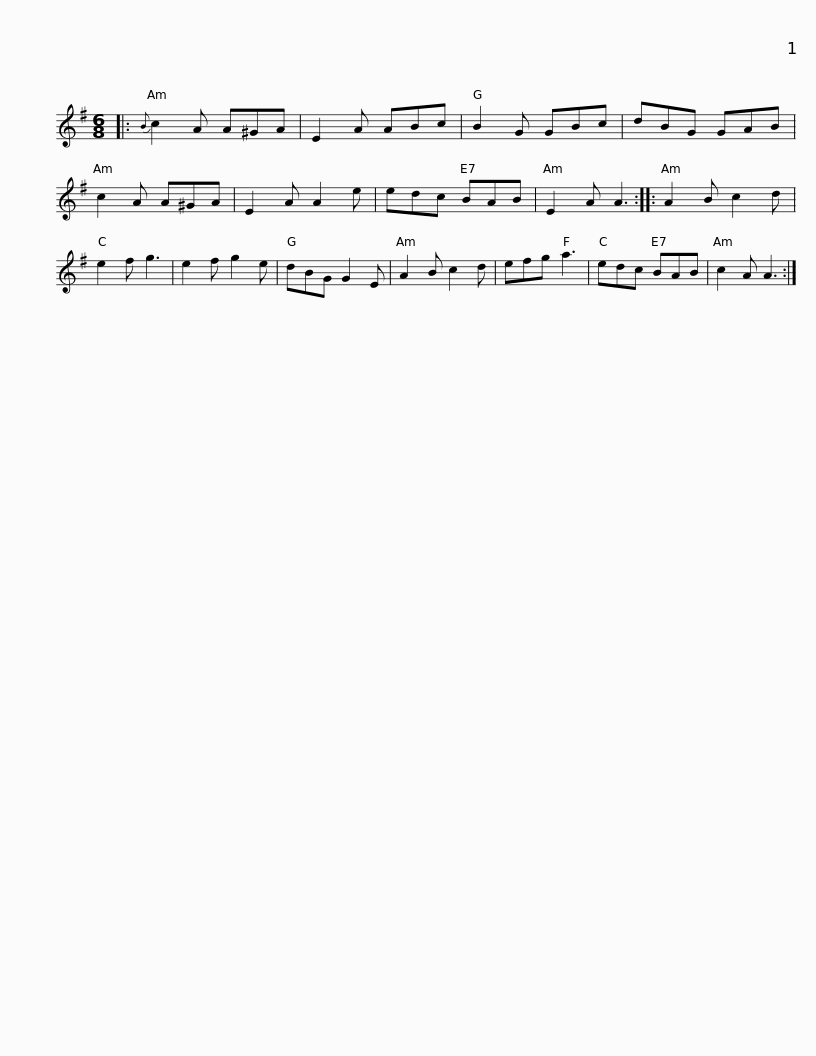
X:1
L:1/8
M:6/8
I:linebreak $
K:G
V:1 treble
V:1
|:{B} c2 A A^GA | E2 A ABc | B2 G GBc | dBG GAB | c2 A A^GA | %5
 E2 A A2 e | edc BAB |$ E2 A A3 :: A2 B c2 d | e2 f g3 | %10
 e2 f g2 e | dBG G2 E | A2 B c2 d | efg a3 | edc BAB | %15
 c2 A A3 :| %16
